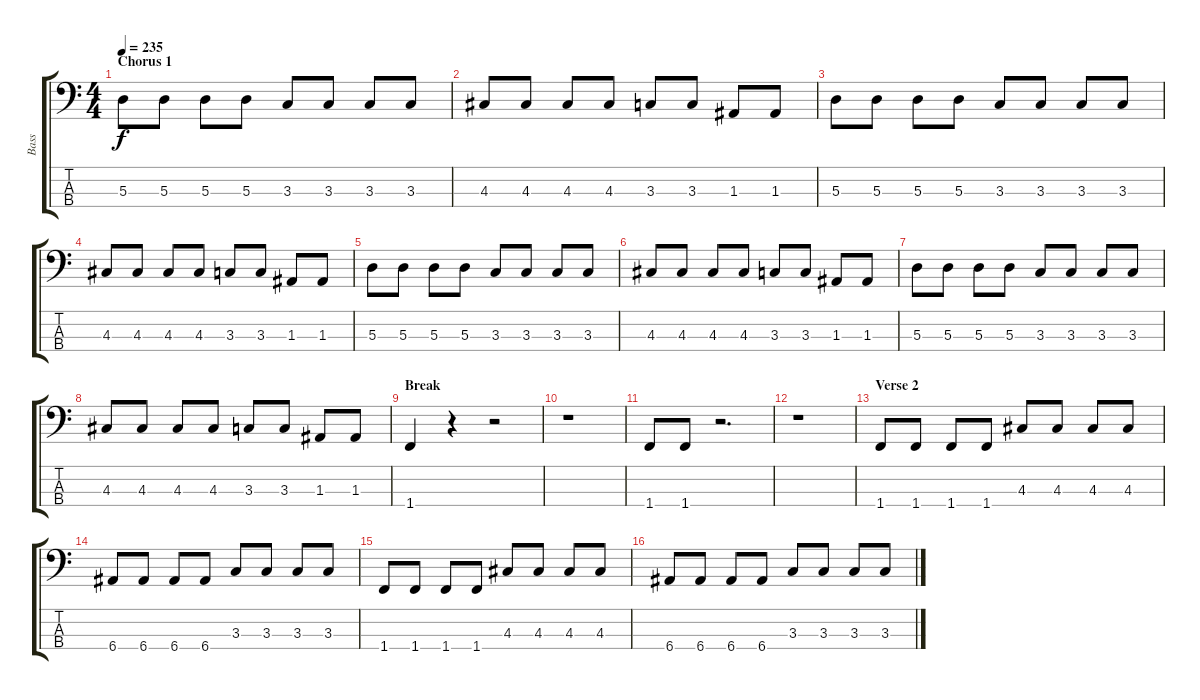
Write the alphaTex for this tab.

\track ("Bass" "Bass") {instrument electricbasspick}
\staff {score tabs}
\tuning (G2 D2 A1 E1) {hide}
\ts (4 4)
\section ("" "Chorus 1")
\tempo 235
\clef f4
\ks c
5.3.8{dy f} 5.3.8 5.3.8 5.3.8 3.3.8 3.3.8 3.3.8 3.3.8 |
4.3.8 4.3.8 4.3.8 4.3.8 3.3.8 3.3.8 1.3.8 1.3.8 |
5.3.8 5.3.8 5.3.8 5.3.8 3.3.8 3.3.8 3.3.8 3.3.8 |
4.3.8 4.3.8 4.3.8 4.3.8 3.3.8 3.3.8 1.3.8 1.3.8 |
5.3.8 5.3.8 5.3.8 5.3.8 3.3.8 3.3.8 3.3.8 3.3.8 |
4.3.8 4.3.8 4.3.8 4.3.8 3.3.8 3.3.8 1.3.8 1.3.8 |
5.3.8 5.3.8 5.3.8 5.3.8 3.3.8 3.3.8 3.3.8 3.3.8 |
4.3.8 4.3.8 4.3.8 4.3.8 3.3.8 3.3.8 1.3.8 1.3.8 |
\section ("" "Break")
1.4.4 r.4 r.2 |
r.1 |
1.4.8 1.4.8 r.2{d} |
r.1 |
\section ("" "Verse 2")
1.4.8 1.4.8 1.4.8 1.4.8 4.3.8 4.3.8 4.3.8 4.3.8 |
6.4.8 6.4.8 6.4.8 6.4.8 3.3.8 3.3.8 3.3.8 3.3.8 |
1.4.8 1.4.8 1.4.8 1.4.8 4.3.8 4.3.8 4.3.8 4.3.8 |
6.4.8 6.4.8 6.4.8 6.4.8 3.3.8 3.3.8 3.3.8 3.3.8
